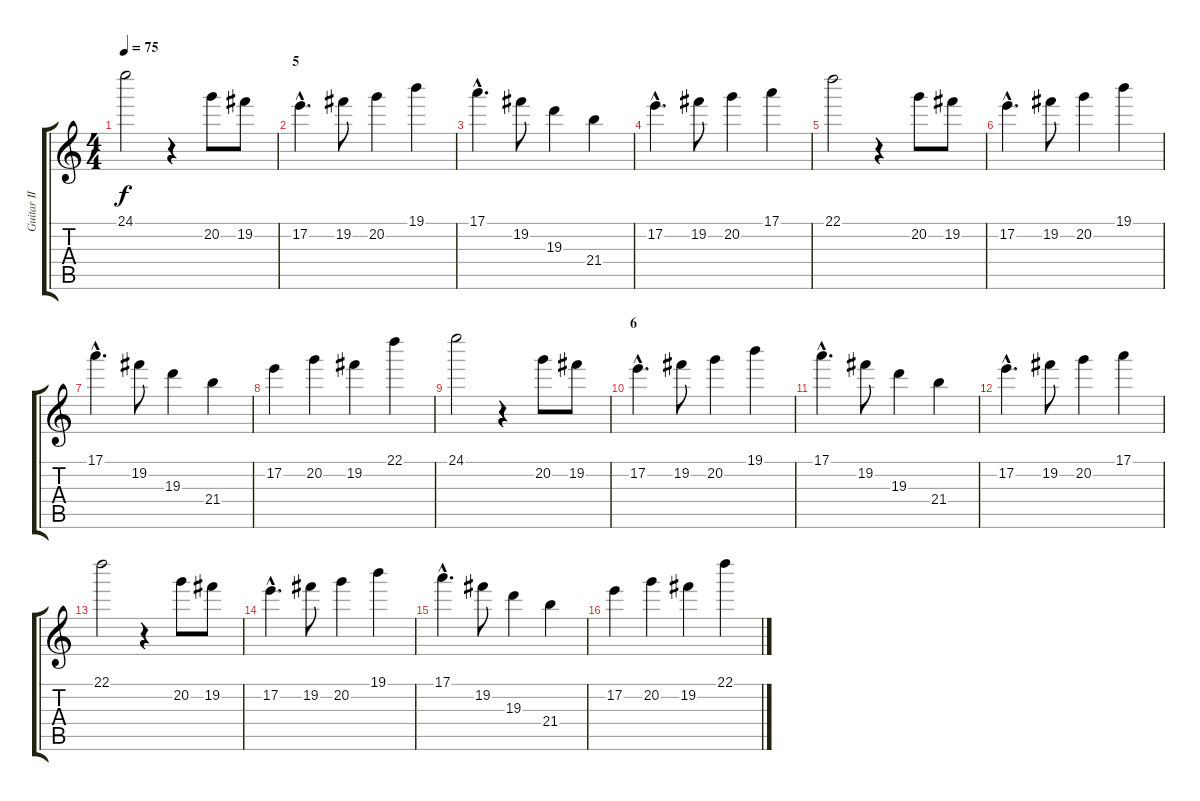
\track ("Guitar II" "Guitar II") {instrument overdrivenguitar}
\staff {score tabs}
\tuning (E4 B3 G3 D3 A2 E2) {hide}
\ts (4 4)
\tempo 75
\clef g2
\ks c
24.1.2{dy f} r.4 20.2.8 19.2.8 |
\section ("" "5")
17.2{hac}.4{d} 19.2.8 20.2.4 19.1.4 |
17.1{hac}.4{d} 19.2.8 19.3.4 21.4.4 |
17.2{hac}.4{d} 19.2.8 20.2.4 17.1.4 |
22.1.2 r.4 20.2.8 19.2.8 |
17.2{hac}.4{d} 19.2.8 20.2.4 19.1.4 |
17.1{hac}.4{d} 19.2.8 19.3.4 21.4.4 |
17.2.4 20.2.4 19.2.4 22.1.4 |
24.1.2 r.4 20.2.8 19.2.8 |
\section ("" "6")
17.2{hac}.4{d} 19.2.8 20.2.4 19.1.4 |
17.1{hac}.4{d} 19.2.8 19.3.4 21.4.4 |
17.2{hac}.4{d} 19.2.8 20.2.4 17.1.4 |
22.1.2 r.4 20.2.8 19.2.8 |
17.2{hac}.4{d} 19.2.8 20.2.4 19.1.4 |
17.1{hac}.4{d} 19.2.8 19.3.4 21.4.4 |
17.2.4 20.2.4 19.2.4 22.1.4
